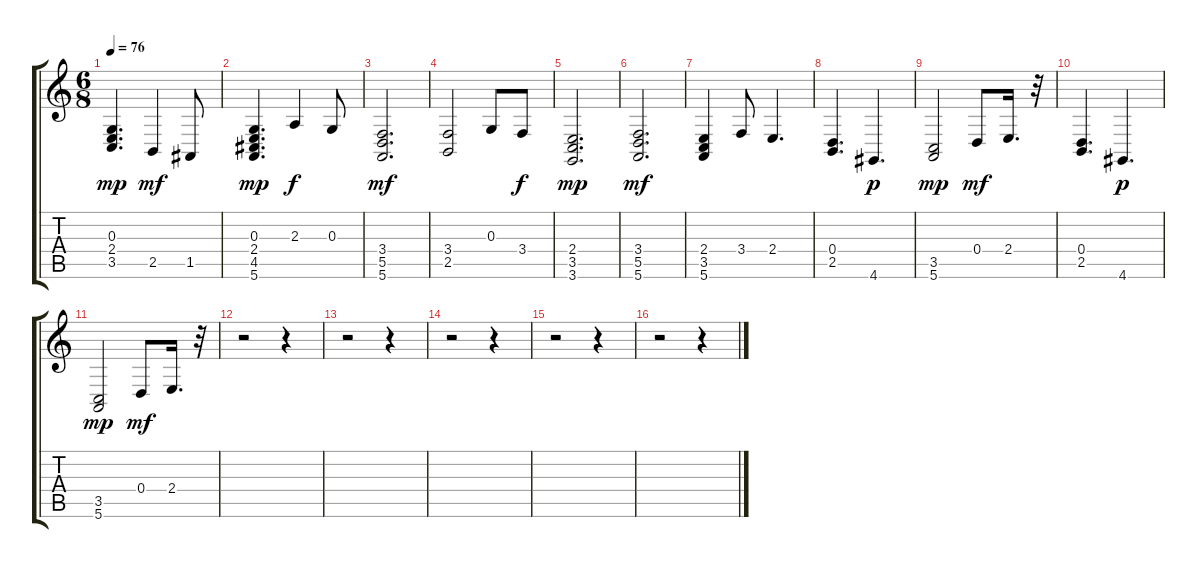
\track "" {instrument accordion}
\staff {score tabs}
\tuning (E4 B3 G3 D3 A2 E2) {hide}
\ts (6 8)
\tempo 76
\clef g2
\ks c
(0.3 2.4 3.5).4{d dy mp} 2.5.4{dy mf} 1.5.8 |
(0.3 2.4 4.5 5.6).4{d dy mp} 2.3.4{dy f} 0.3.8 |
(3.4 5.5 5.6).2{d dy mf} |
(3.4 2.5).2 0.3.8 3.4.8{dy f} |
(2.4 3.5 3.6).2{d dy mp} |
(3.4 5.5 5.6).2{d dy mf} |
(2.4 3.5 5.6).4 3.4.8 2.4.4{d} |
(0.4 2.5).4{d} 4.6.4{d dy p} |
(3.5 5.6).2{dy mp} 0.4.8{dy mf} 2.4.16{d} r.32 |
(0.4 2.5).4{d} 4.6.4{d dy p} |
(3.5 5.6).2{dy mp} 0.4.8{dy mf} 2.4.16{d} r.32 |
r.2 r.4 |
r.2 r.4 |
r.2 r.4 |
r.2 r.4 |
r.2 r.4
